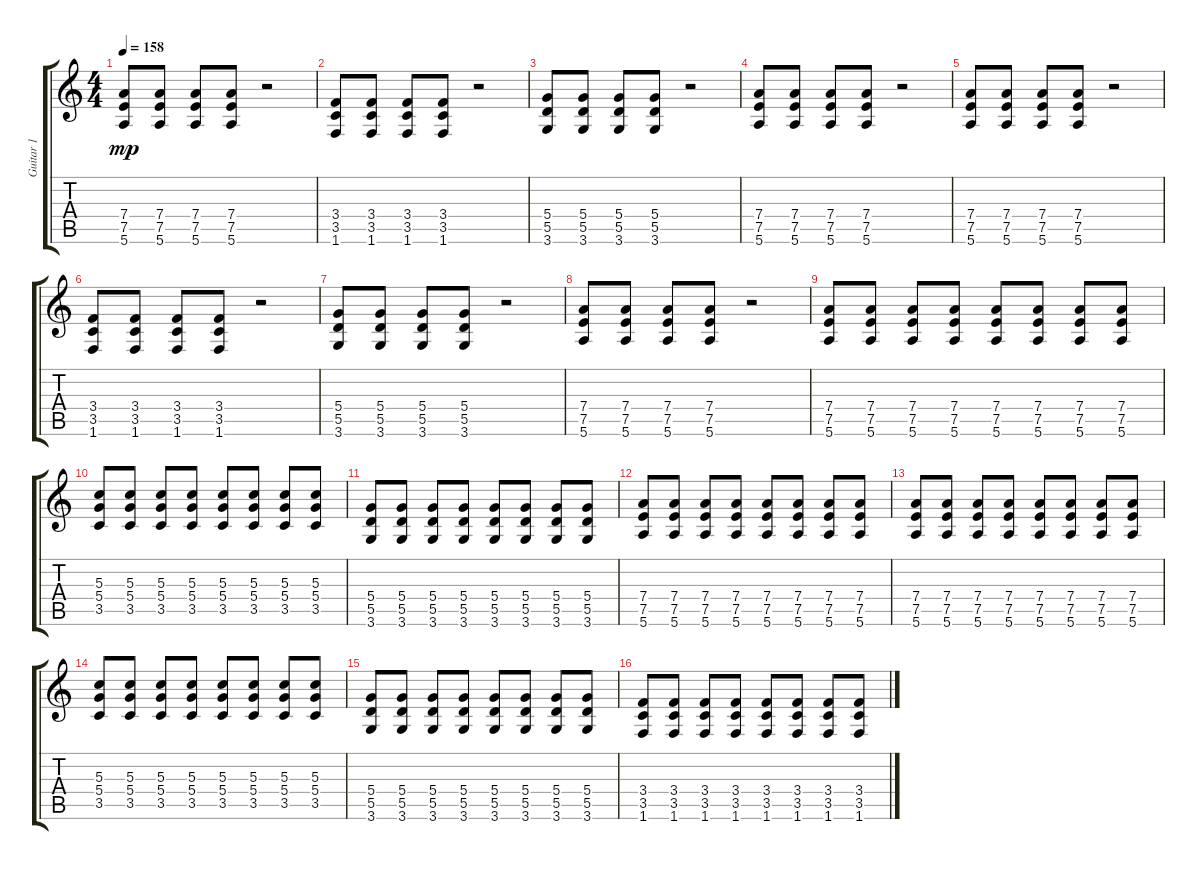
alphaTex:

\track ("Guitar 1" "Guitar 1") {instrument distortionguitar}
\staff {score tabs}
\tuning (E4 B3 G3 D3 A2 E2) {hide}
\ts (4 4)
\tempo 158
\clef g2
\ks c
(7.4 7.5 5.6).8{dy mp} (7.4 7.5 5.6).8 (7.4 7.5 5.6).8 (7.4 7.5 5.6).8 r.2 |
(3.4 3.5 1.6).8 (3.4 3.5 1.6).8 (3.4 3.5 1.6).8 (3.4 3.5 1.6).8 r.2 |
(5.4 5.5 3.6).8 (5.4 5.5 3.6).8 (5.4 5.5 3.6).8 (5.4 5.5 3.6).8 r.2 |
(7.4 7.5 5.6).8 (7.4 7.5 5.6).8 (7.4 7.5 5.6).8 (7.4 7.5 5.6).8 r.2 |
(7.4 7.5 5.6).8 (7.4 7.5 5.6).8 (7.4 7.5 5.6).8 (7.4 7.5 5.6).8 r.2 |
(3.4 3.5 1.6).8 (3.4 3.5 1.6).8 (3.4 3.5 1.6).8 (3.4 3.5 1.6).8 r.2 |
(5.4 5.5 3.6).8 (5.4 5.5 3.6).8 (5.4 5.5 3.6).8 (5.4 5.5 3.6).8 r.2 |
(7.4 7.5 5.6).8 (7.4 7.5 5.6).8 (7.4 7.5 5.6).8 (7.4 7.5 5.6).8 r.2 |
(7.4 7.5 5.6).8 (7.4 7.5 5.6).8 (7.4 7.5 5.6).8 (7.4 7.5 5.6).8 (7.4 7.5 5.6).8 (7.4 7.5 5.6).8 (7.4 7.5 5.6).8 (7.4 7.5 5.6).8 |
(5.3 5.4 3.5).8 (5.3 5.4 3.5).8 (5.3 5.4 3.5).8 (5.3 5.4 3.5).8 (5.3 5.4 3.5).8 (5.3 5.4 3.5).8 (5.3 5.4 3.5).8 (5.3 5.4 3.5).8 |
(5.4 5.5 3.6).8 (5.4 5.5 3.6).8 (5.4 5.5 3.6).8 (5.4 5.5 3.6).8 (5.4 5.5 3.6).8 (5.4 5.5 3.6).8 (5.4 5.5 3.6).8 (5.4 5.5 3.6).8 |
(7.4 7.5 5.6).8 (7.4 7.5 5.6).8 (7.4 7.5 5.6).8 (7.4 7.5 5.6).8 (7.4 7.5 5.6).8 (7.4 7.5 5.6).8 (7.4 7.5 5.6).8 (7.4 7.5 5.6).8 |
(7.4 7.5 5.6).8 (7.4 7.5 5.6).8 (7.4 7.5 5.6).8 (7.4 7.5 5.6).8 (7.4 7.5 5.6).8 (7.4 7.5 5.6).8 (7.4 7.5 5.6).8 (7.4 7.5 5.6).8 |
(5.3 5.4 3.5).8 (5.3 5.4 3.5).8 (5.3 5.4 3.5).8 (5.3 5.4 3.5).8 (5.3 5.4 3.5).8 (5.3 5.4 3.5).8 (5.3 5.4 3.5).8 (5.3 5.4 3.5).8 |
(5.4 5.5 3.6).8 (5.4 5.5 3.6).8 (5.4 5.5 3.6).8 (5.4 5.5 3.6).8 (5.4 5.5 3.6).8 (5.4 5.5 3.6).8 (5.4 5.5 3.6).8 (5.4 5.5 3.6).8 |
(3.4 3.5 1.6).8 (3.4 3.5 1.6).8 (3.4 3.5 1.6).8 (3.4 3.5 1.6).8 (3.4 3.5 1.6).8 (3.4 3.5 1.6).8 (3.4 3.5 1.6).8 (3.4 3.5 1.6).8
